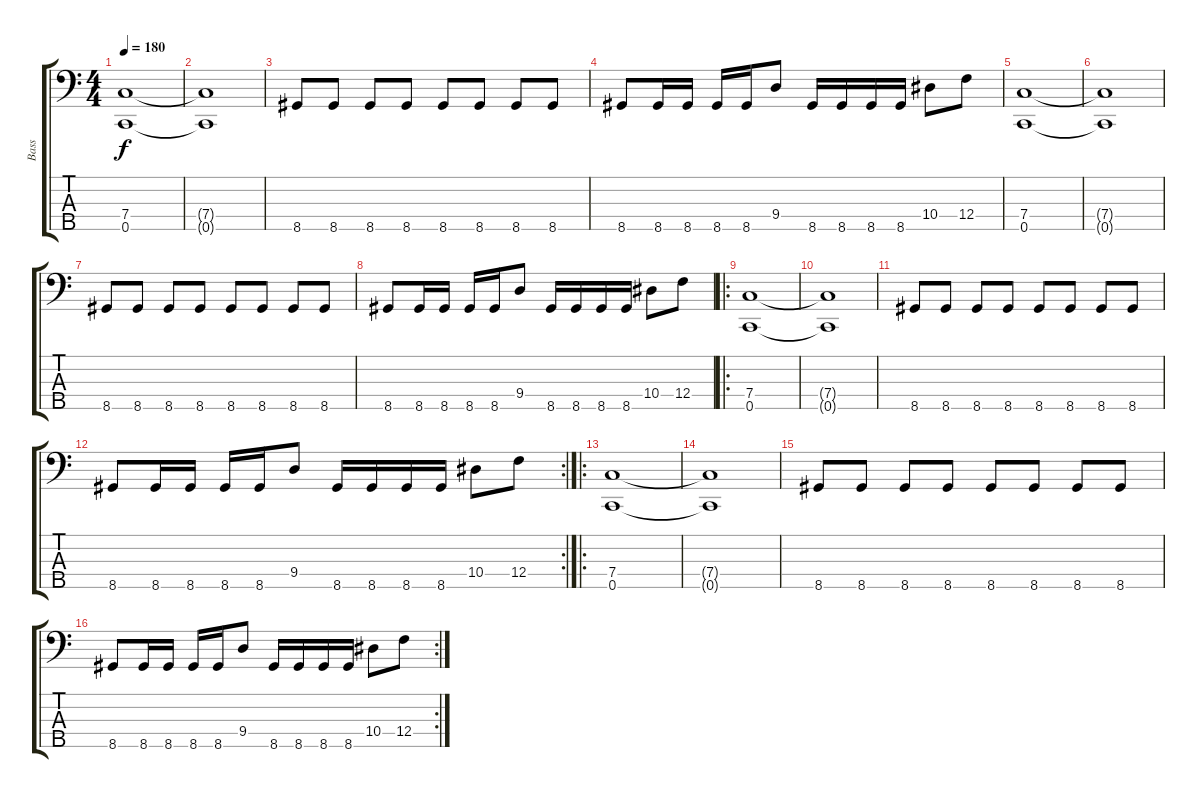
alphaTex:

\track ("Bass" "Bass") {instrument electricbassfinger}
\staff {score tabs}
\tuning (Ab2 Eb2 Bb1 F1 C1) {hide}
\ts (4 4)
\tempo 180
\clef f4
\ks c
(7.4 0.5).1{dy f} |
(7.4{t} 0.5{t}).1 |
8.5.8 8.5.8 8.5.8 8.5.8 8.5.8 8.5.8 8.5.8 8.5.8 |
8.5.8 8.5.16 8.5.16 8.5.16 8.5.16 9.4.8 8.5.16 8.5.16 8.5.16 8.5.16 10.4.8 12.4.8 |
(7.4 0.5).1 |
(7.4{t} 0.5{t}).1 |
8.5.8 8.5.8 8.5.8 8.5.8 8.5.8 8.5.8 8.5.8 8.5.8 |
8.5.8 8.5.16 8.5.16 8.5.16 8.5.16 9.4.8 8.5.16 8.5.16 8.5.16 8.5.16 10.4.8 12.4.8 |
\ro
(7.4 0.5).1 |
(7.4{t} 0.5{t}).1 |
8.5.8 8.5.8 8.5.8 8.5.8 8.5.8 8.5.8 8.5.8 8.5.8 |
\rc 2
8.5.8 8.5.16 8.5.16 8.5.16 8.5.16 9.4.8 8.5.16 8.5.16 8.5.16 8.5.16 10.4.8 12.4.8 |
\ro
(7.4 0.5).1 |
(7.4{t} 0.5{t}).1 |
8.5.8 8.5.8 8.5.8 8.5.8 8.5.8 8.5.8 8.5.8 8.5.8 |
\rc 2
8.5.8 8.5.16 8.5.16 8.5.16 8.5.16 9.4.8 8.5.16 8.5.16 8.5.16 8.5.16 10.4.8 12.4.8
